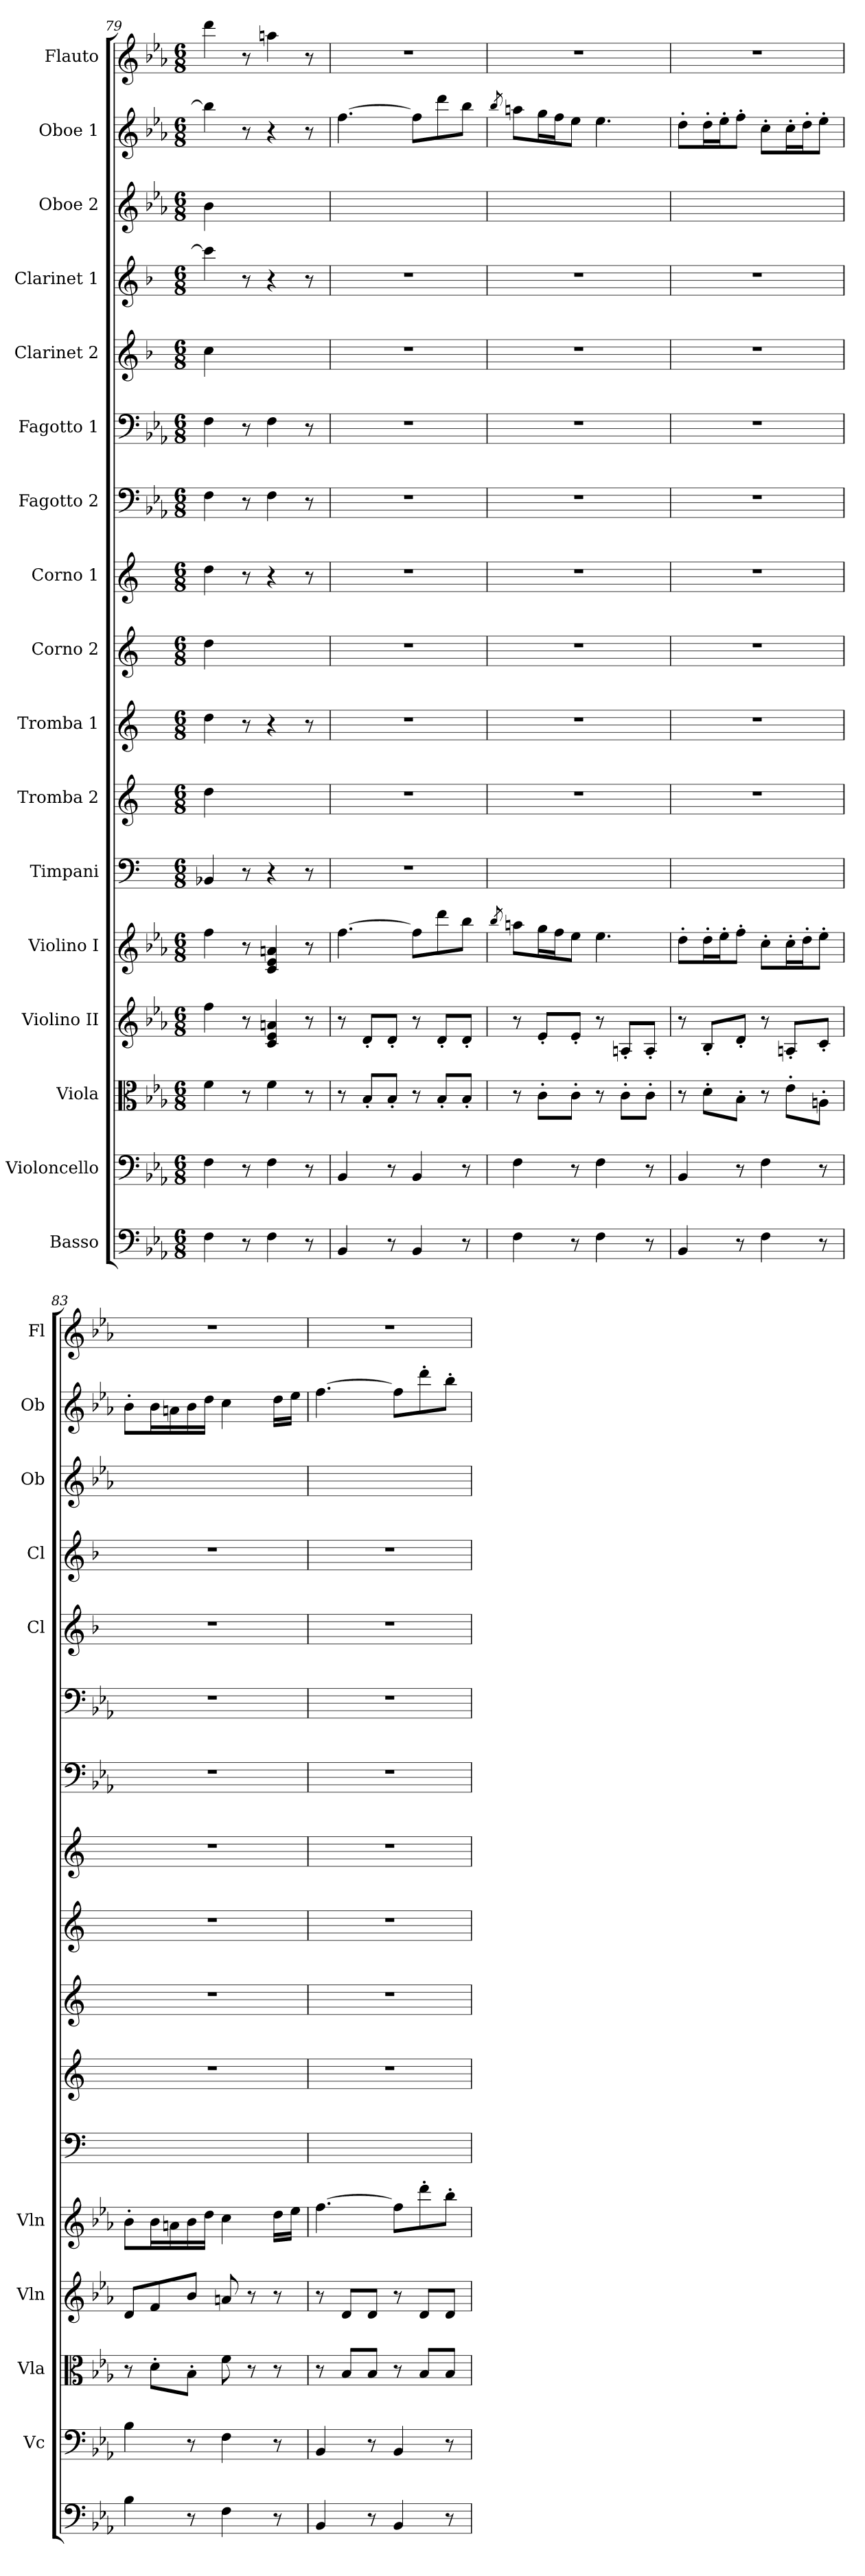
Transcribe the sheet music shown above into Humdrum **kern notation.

**kern	**kern	**kern	**kern	**kern	**kern	**kern	**kern	**kern	**kern	**kern	**kern	**kern	**kern	**kern	**kern	**kern
*part17	*part16	*part15	*part14	*part13	*part12	*part11	*part10	*part9	*part8	*part7	*part6	*part5	*part4	*part3	*part2	*part1
*staff17	*staff16	*staff15	*staff14	*staff13	*staff12	*staff11	*staff10	*staff9	*staff8	*staff7	*staff6	*staff5	*staff4	*staff3	*staff2	*staff1
*I"Basso	*I"Violoncello	*I"Viola	*I"Violino II	*I"Violino I	*I"Timpani	*I"Tromba 2	*I"Tromba 1	*I"Corno 2	*I"Corno 1	*I"Fagotto 2	*I"Fagotto 1	*I"Clarinet 2	*I"Clarinet 1	*I"Oboe 2	*I"Oboe 1	*I"Flauto
*	*I'Vc	*I'Vla	*I'Vln	*I'Vln	*	*	*	*	*	*	*	*I'Cl	*I'Cl	*I'Ob	*I'Ob	*I'Fl
*clefF4	*clefF4	*clefC3	*clefG2	*clefG2	*clefF4	*clefG2	*clefG2	*clefG2	*clefG2	*clefF4	*clefF4	*clefG2	*clefG2	*clefG2	*clefG2	*clefG2
*ITrd7c12	*	*	*	*	*	*ITrd-2c-3	*ITrd-2c-3	*ITrd5c9	*ITrd5c9	*	*	*ITrd1c2	*ITrd1c2	*	*	*
*k[b-e-a-]	*k[b-e-a-]	*k[b-e-a-]	*k[b-e-a-]	*k[b-e-a-]	*	*	*	*	*	*k[b-e-a-]	*k[b-e-a-]	*k[b-e-a-]	*k[b-e-a-]	*k[b-e-a-]	*k[b-e-a-]	*k[b-e-a-]
*M6/8	*M6/8	*M6/8	*M6/8	*M6/8	*M6/8	*M6/8	*M6/8	*M6/8	*M6/8	*M6/8	*M6/8	*M6/8	*M6/8	*M6/8	*M6/8	*M6/8
=79	=79	=79	=79	=79	=79	=79	=79	=79	=79	=79	=79	=79	=79	=79	=79	=79
4FF	4F	4f	4ff	4ff	4BB-X	4ff	4ff	4f	4f	4F	4F	4b-	4bb-]	4b-	4bb-]	4ddd
8r	8r	8r	8r	8r	8r	8ryy	8r	8ryy	8r	8r	8r	8ryy	8r	8ryy	8r	8r
4FF	4F	4f	4c 4e- 4an	4c 4e- 4an	4r	4ryy	4r	4ryy	4r	4F	4F	4ryy	4r	4ryy	4r	4aan
8r	8r	8r	8r	8r	8r	8ryy	8r	8ryy	8r	8r	8r	8ryy	8r	8ryy	8r	8r
=80	=80	=80	=80	=80	=80	=80	=80	=80	=80	=80	=80	=80	=80	=80	=80	=80
4BBB-	4BB-	8r	8r	[4.ff	2.r	2.r	2.r	2.r	2.r	2.r	2.r	2.r	2.r	2.ryy	[4.ff	2.r
.	.	8B-'/L	8d'/L	.	.	.	.	.	.	.	.	.	.	.	.	.
8r	8r	8B-'/J	8d'/J	.	.	.	.	.	.	.	.	.	.	.	.	.
4BBB-	4BB-	8r	8r	8ff\L]	.	.	.	.	.	.	.	.	.	.	8ff\L]	.
.	.	8B-'/L	8d'/L	8ddd\	.	.	.	.	.	.	.	.	.	.	8ddd\	.
8r	8r	8B-'/J	8d'/J	8bb-\J	.	.	.	.	.	.	.	.	.	.	8bb-\J	.
=81	=81	=81	=81	=81	=81	=81	=81	=81	=81	=81	=81	=81	=81	=81	=81	=81
.	.	.	.	8qbb-	.	.	.	.	.	.	.	.	.	.	8qbb-	.
4FF	4F	8r	8r	8aan\L	2.ryy	2.r	2.r	2.r	2.r	2.r	2.r	2.r	2.r	2.ryy	8aan\L	2.r
.	.	8c'\L	8e-'/L	16gg\L	.	.	.	.	.	.	.	.	.	.	16gg\L	.
.	.	.	.	16ff\J	.	.	.	.	.	.	.	.	.	.	16ff\J	.
8r	8r	8c'\J	8e-'/J	8ee-\J	.	.	.	.	.	.	.	.	.	.	8ee-\J	.
4FF	4F	8r	8r	4.ee-	.	.	.	.	.	.	.	.	.	.	4.ee-	.
.	.	8c'\L	8An'/L	.	.	.	.	.	.	.	.	.	.	.	.	.
8r	8r	8c'\J	8A'/J	.	.	.	.	.	.	.	.	.	.	.	.	.
=82	=82	=82	=82	=82	=82	=82	=82	=82	=82	=82	=82	=82	=82	=82	=82	=82
4BBB-	4BB-	8r	8r	8dd'\L	2.ryy	2.r	2.r	2.r	2.r	2.r	2.r	2.r	2.r	2.ryy	8dd'\L	2.r
.	.	8d'\L	8B-'/L	16dd'\L	.	.	.	.	.	.	.	.	.	.	16dd'\L	.
.	.	.	.	16ee-'\J	.	.	.	.	.	.	.	.	.	.	16ee-'\J	.
8r	8r	8B-'\J	8d'/J	8ff'\J	.	.	.	.	.	.	.	.	.	.	8ff'\J	.
4FF	4F	8r	8r	8cc'\L	.	.	.	.	.	.	.	.	.	.	8cc'\L	.
.	.	8e-'\L	8An'/L	16cc'\L	.	.	.	.	.	.	.	.	.	.	16cc'\L	.
.	.	.	.	16dd'\J	.	.	.	.	.	.	.	.	.	.	16dd'\J	.
8r	8r	8An'\J	8c'/J	8ee-'\J	.	.	.	.	.	.	.	.	.	.	8ee-'\J	.
=83	=83	=83	=83	=83	=83	=83	=83	=83	=83	=83	=83	=83	=83	=83	=83	=83
4BB-	4B-	8r	8d/L	8b-'\L	2.ryy	2.r	2.r	2.r	2.r	2.r	2.r	2.r	2.r	2.ryy	8b-'\L	2.r
.	.	8d'\L	8f/	16b-\L	.	.	.	.	.	.	.	.	.	.	16b-\L	.
.	.	.	.	16an\	.	.	.	.	.	.	.	.	.	.	16an\	.
8r	8r	8B-'\J	8b-/J	16b-\	.	.	.	.	.	.	.	.	.	.	16b-\	.
.	.	.	.	16dd\JJ	.	.	.	.	.	.	.	.	.	.	16dd\JJ	.
4FF	4F	8f	8an	4cc	.	.	.	.	.	.	.	.	.	.	4cc	.
.	.	8r	8r	.	.	.	.	.	.	.	.	.	.	.	.	.
8r	8r	8r	8r	16dd\LL	.	.	.	.	.	.	.	.	.	.	16dd\LL	.
.	.	.	.	16ee-\JJ	.	.	.	.	.	.	.	.	.	.	16ee-\JJ	.
=84	=84	=84	=84	=84	=84	=84	=84	=84	=84	=84	=84	=84	=84	=84	=84	=84
4BBB-	4BB-	8r	8r	[4.ff	2.ryy	2.r	2.r	2.r	2.r	2.r	2.r	2.r	2.r	2.ryy	[4.ff	2.r
.	.	8B-/L	8d/L	.	.	.	.	.	.	.	.	.	.	.	.	.
8r	8r	8B-/J	8d/J	.	.	.	.	.	.	.	.	.	.	.	.	.
4BBB-	4BB-	8r	8r	8ff\L]	.	.	.	.	.	.	.	.	.	.	8ff\L]	.
.	.	8B-/L	8d/L	8ddd'\	.	.	.	.	.	.	.	.	.	.	8ddd'\	.
8r	8r	8B-/J	8d/J	8bb-'\J	.	.	.	.	.	.	.	.	.	.	8bb-'\J	.
=	=	=	=	=	=	=	=	=	=	=	=	=	=	=	=	=
*-	*-	*-	*-	*-	*-	*-	*-	*-	*-	*-	*-	*-	*-	*-	*-	*-
